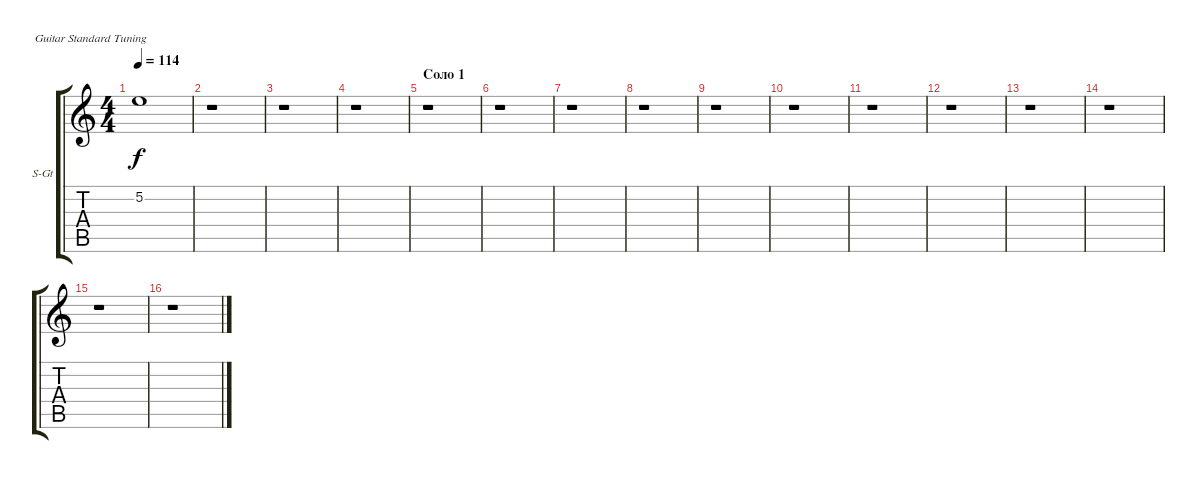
\bracketExtendMode groupsimilarinstruments
\firstSystemTrackNameOrientation horizontal
\otherSystemsTrackNameOrientation horizontal
\track ("Вокал" "S-Gt") {instrument cello}
\staff {score tabs}
\tuning (E4 B3 G3 D3 A2 E2)
\displaytranspose 12
\ts (4 4)
\tempo 114
\clef g2
\ks c
5.2.1{dy f} |
r.1 |
r.1 |
r.1 |
\section ("" "Соло 1")
r.1 |
r.1 |
r.1 |
r.1 |
r.1 |
r.1 |
r.1 |
r.1 |
r.1 |
r.1 |
r.1 |
r.1
